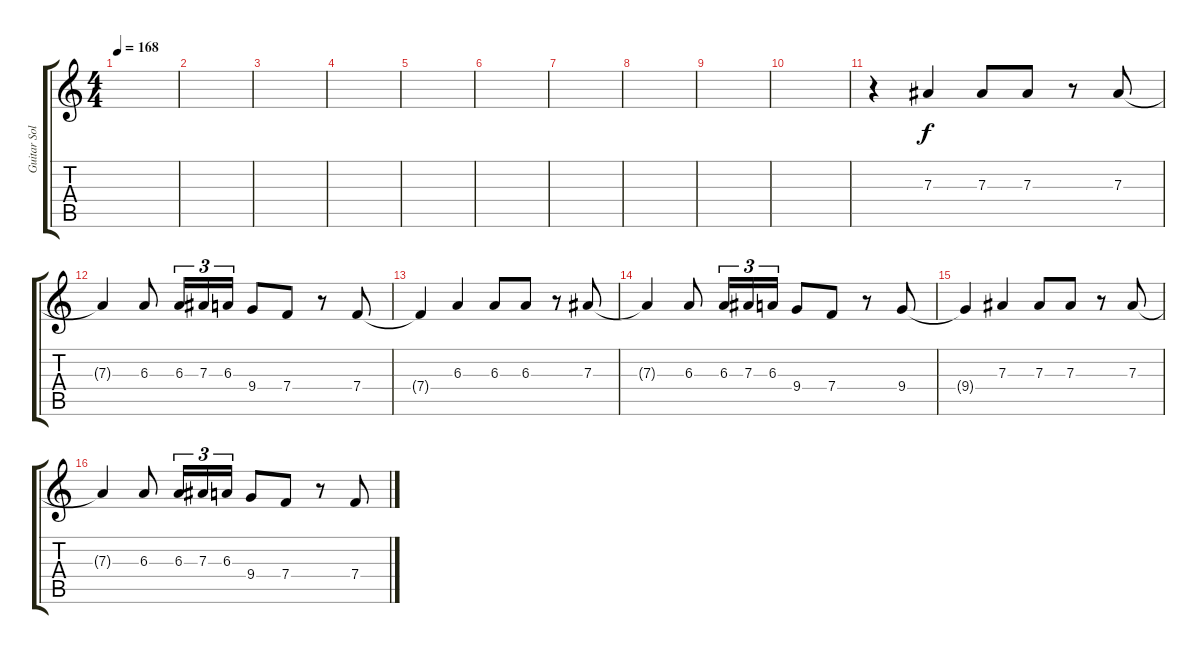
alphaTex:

\track ("Guitar Solo" "Guitar Sol") {instrument distortionguitar}
\staff {score tabs}
\tuning (C4 G3 Eb3 Bb2 F2 C2) {hide}
\ts (4 4)
\tempo 168
\clef g2
\ks c
|
|
|
|
|
|
|
|
|
|
r.4 7.3.4 7.3.8 7.3.8 r.8 7.3.8 |
7.3{t}.4 6.3.8 6.3.16{tu (3 2)} 7.3.16{tu (3 2)} 6.3.16{tu (3 2)} 9.4.8 7.4.8 r.8 7.4.8 |
7.4{t}.4 6.3.4 6.3.8 6.3.8 r.8 7.3.8 |
7.3{t}.4 6.3.8 6.3.16{tu (3 2)} 7.3.16{tu (3 2)} 6.3.16{tu (3 2)} 9.4.8 7.4.8 r.8 9.4.8 |
9.4{t}.4 7.3.4 7.3.8 7.3.8 r.8 7.3.8 |
7.3{t}.4 6.3.8 6.3.16{tu (3 2)} 7.3.16{tu (3 2)} 6.3.16{tu (3 2)} 9.4.8 7.4.8 r.8 7.4.8
